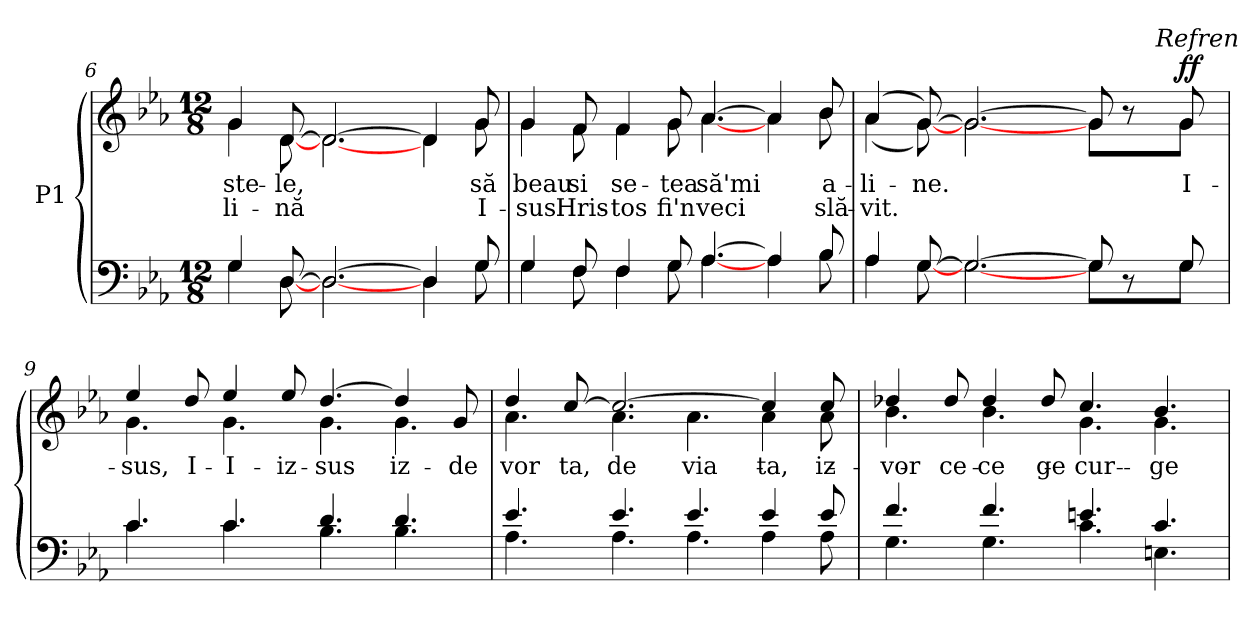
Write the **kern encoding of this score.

**kern	**kern	**text	**text	**dynam
*part1	*part1	*part1	*part1	*part1
*staff2	*staff1	*staff1	*staff1	*staff1/2
*I"P1	*	*	*	*
*clefF4	*clefG2	*	*	*
*k[b-e-a-]	*k[b-e-a-]	*	*	*
*c:	*c:	*	*	*
*M12/8	*M12/8	*	*	*
=6	=6	=6	=6	=6
*^	*^	*	*	*
!	!	!	!	!LO:LY:b:color=#000000	!LO:LY:b:color=#000000	!
4Gi/	4Gi\	4gi/	4gi\	ste-	-li-	.
!	!	!	!	!LO:LY:b:color=#000000	!LO:LY:b:color=#000000	!
[>8Di/	[<8Di\	[>8di/	[<8di\	-le,	-nă	.
2.Di/_<	[<2.Di\	2.di/_<	[<2.di\	.	.	.
4Di/]	4Di\	4di/]	4di\	.	.	.
!	!	!	!	!LO:LY:b:color=#000000	!LO:LY:b:color=#000000	!
8Gi/	8Gi\	8gi/	8gi\	să	I-	.
=7	=7	=7	=7	=7	=7	=7
!	!	!	!	!LO:LY:b:color=#000000	!LO:LY:b:color=#000000	!
4Gi/	4Gi\	4gi/	4gi\	beau	-sus	.
!	!	!	!	!LO:LY:b:color=#000000	!LO:LY:b:color=#000000	!
8Fi/	8Fi\	8fi/	8fi\	si	Hris-	.
!	!	!	!	!LO:LY:b:color=#000000	!LO:LY:b:color=#000000	!
4Fi/	4Fi\	4fi/	4fi\	se-	-tos	.
!	!	!	!	!LO:LY:b:color=#000000	!LO:LY:b:color=#000000	!
8Gi/	8Gi\	8gi/	8gi\	-tea	fi'n	.
!	!	!	!	!LO:LY:b:color=#000000	!LO:LY:b:color=#000000	!
[>4.A-i/	[<4.A-i\	[>4.a-i/	[<4.a-i\	să'mi	veci	.
4A-i/]	4A-i\	4a-i/]	4a-i\	.	.	.
!	!	!	!	!LO:LY:b:color=#000000	!LO:LY:b:color=#000000	!
8B-i/	8B-i\	8b-i/	8b-i\	a-	slă-	.
!!LO:LB:g=z
=8	=8	=8	=8	=8	=8	=8
!	!	!	!	!LO:LY:b:color=#000000	!LO:LY:b:color=#000000	!
*	*	*	*^	*	*	*
4A-i/	4A-i\	(4a-i/	(4a-i\	1ryy	-li-	-vit.	.
!	!	!	!	!	!LO:LY:b:color=#000000	!	!
[>8Gi/	[<8Gi\	[>8gi/)	[<8gi\)	.	-ne.	.	.
2.Gi/_<	[<2.Gi\	2.gi/_<	[<2.gi\	.	.	.	.
.	.	.	.	4ryy	.	.	.
8Gi/]	8Gi\L	8gi/]	8gi\L	.	.	.	.
8r	8ryy	8r	8ryy	32ryy	.	.	.
.	.	.	.	64ryy	.	.	.
.	.	.	.	128...ryy	.	.	.
!	!	!	!	!LO:TX:a:i:t=Refren	!	!	!
.	.	.	.	8ryy	.	.	.
!	!	!	!	!	!LO:LY:a:color=#000000	!	!
!	!	!	!	!	!LO:LY:b:color=#000000	!	!
8Gi/	8Gi\J	8gi/	8gi\J	.	I-	.	f f
.	.	.	.	16ryy	.	.	.
.	.	.	.	1024ryy	.	.	.
*	*	*v	*v	*v	*	*	*
=9	=9	=9	=9	=9	=9
*	*	*^	*	*	*
*	*	*	*^	*	*	*
!	!	!	!	!	!LO:LY:a:color=#000000	!	!
*	*	*	*v	*v	*	*	*
*	*	*	*^	*	*	*
!	!	!	!	!	!LO:LY:b:color=#000000	!	!
*	*	*	*v	*v	*	*	*
4.ci/	4.ci\	4ee-i/	4.gi\	-sus,	.	.
!	!	!	!	!LO:LY:a:color=#000000	!	!
.	.	8ddi/	.	I-	.	.
!	!	!	!	!LO:LY:a:color=#000000	!	!
!	!	!	!	!LO:LY:b:color=#000000	!	!
4.ci/	4.ci\	4ee-i/	4.gi\	I-	.	.
!	!	!	!	!LO:LY:a:color=#000000	!	!
.	.	8ee-i/	.	iz-	.	.
!	!	!	!	!LO:LY:a:color=#000000	!	!
!	!	!	!	!LO:LY:b:color=#000000	!	!
4.di/	4.B-i\	[>4.ddi/	4.gi\	-sus	.	.
!	!	!	!	!LO:LY:b:color=#000000	!	!
4.di/	4.B-i\	4ddi/]	4.gi\	iz-	.	.
!	!	!	!	!LO:LY:a:color=#000000	!	!
.	.	8gi/	.	de	.	.
=10	=10	=10	=10	=10	=10	=10
!	!	!	!	!LO:LY:a:color=#000000	!	!
!	!	!	!	!LO:LY:b:color=#000000	!	!
4.e-i/	4.A-i\	4ddi/	4.a-i\	-vor	.	.
!	!	!	!	!LO:LY:a:color=#000000	!	!
.	.	[>8cci/	.	-ta,	.	.
!	!	!	!	!LO:LY:b:color=#000000	!	!
4.e-i/	4.A-i\	2.cci/_>	4.a-i\	de	.	.
!	!	!	!	!LO:LY:b:color=#000000	!	!
4.e-i/	4.A-i\	.	4.a-i\	via-	.	.
!	!	!	!	!LO:LY:b:color=#000000	!	!
4e-i/	4A-i\	4cci/]	4a-i\	-ta,	.	.
!	!	!	!	!LO:LY:a:color=#000000	!	!
!	!	!	!	!LO:LY:b:color=#000000	!	!
8e-i/	8A-i\	8cci/	8a-i\	iz-	.	.
=11	=11	=11	=11	=11	=11	=11
!	!	!	!	!LO:LY:a:color=#000000	!	!
!	!	!	!	!LO:LY:b:color=#000000	!	!
4.fi/	4.Gi\	4dd-Xi/	4.b-i\	-vor	.	.
!	!	!	!	!LO:LY:a:color=#000000	!	!
.	.	8dd-i/	.	ce	.	.
!	!	!	!	!LO:LY:a:color=#000000	!	!
!	!	!	!	!LO:LY:b:color=#000000	!	!
4.fi/	4.Gi\	4dd-i/	4.b-i\	ce	.	.
!	!	!	!	!LO:LY:a:color=#000000	!	!
.	.	8dd-i/	.	-ge	.	.
!	!	!	!	!LO:LY:a:color=#000000	!	!
!	!	!	!	!LO:LY:b:color=#000000	!	!
4.eni/	4.ci\	4.cci/	4.gi\	cur-	.	.
!	!	!	!	!LO:LY:a:color=#000000	!	!
!	!	!	!	!LO:LY:b:color=#000000	!	!
4.ci/	4.Eni\	4.b-i/	4.gi\	-ge	.	.
*v	*v	*	*	*	*	*
*	*v	*v	*	*	*
=	=	=	=	=
*-	*-	*-	*-	*-
